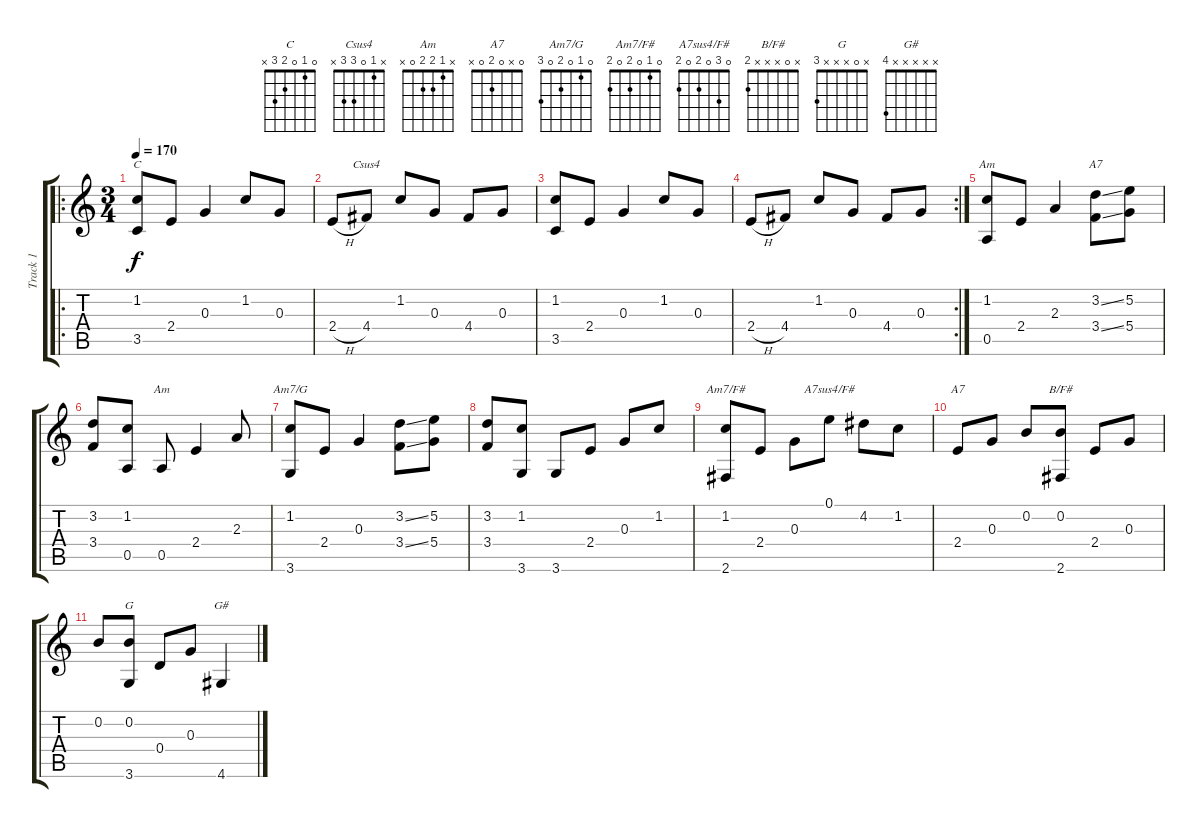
\track ("Track 1" "Track 1") {instrument acousticguitarnylon}
\staff {score tabs}
\tuning (E4 B3 G3 D3 A2 E2) {hide}
\chord ("C" 0 1 0 2 3 x)
\chord ("Csus4" x 1 0 3 3 x)
\chord ("Am" 0 1 2 2 0 x)
\chord ("A7" 0 2 0 2 0 x)
\chord ("Am" x 1 2 2 0 x)
\chord ("Am7/G" 0 1 0 2 0 3)
\chord ("Am7/F#" 0 1 0 2 0 2)
\chord ("A7sus4/F#" 0 3 0 2 0 2)
\chord ("A7" 0 x 0 2 0 x)
\chord ("B/F#" x 0 x x x 2)
\chord ("G" x 0 x x x 3)
\chord ("G#" x x x x x 4)
\ro
\ts (3 4)
\tempo 170
\clef g2
\ks c
(1.2 3.5).8{ch "C" dy f instrument acousticguitarnylon} 2.4.8 0.3.4 1.2.8 0.3.8 |
2.4{h}.8 4.4.8{ch "Csus4"} 1.2.8 0.3.8 4.4.8 0.3.8 |
(1.2 3.5).8 2.4.8 0.3.4 1.2.8 0.3.8 |
\rc 2
2.4{h}.8 4.4.8 1.2.8 0.3.8 4.4.8 0.3.8 |
(1.2 0.5).8{ch "Am"} 2.4.8 2.3.4 (3.2{ss} 3.4{ss}).8{ch "A7"} (5.2 5.4).8 |
(3.2 3.4).8 (1.2 0.5).8 0.5.8{ch "Am"} 2.4.4 2.3.8 |
(1.2 3.6).8{ch "Am7/G"} 2.4.8 0.3.4 (3.2{ss} 3.4{ss}).8 (5.2 5.4).8 |
(3.2 3.4).8 (1.2 3.6).8 3.6.8 2.4.8 0.3.8 1.2.8 |
(1.2 2.6).8{ch "Am7/F#"} 2.4.8 0.3.8 0.1.8{ch "A7sus4/F#"} 4.2.8 1.2.8 |
2.4.8{ch "A7"} 0.3.8 0.2.8 (0.2 2.6).8{ch "B/F#"} 2.4.8 0.3.8 |
0.2.8 (0.2 3.6).8{ch "G"} 0.4.8 0.3.8 4.6.4{ch "G#"}
